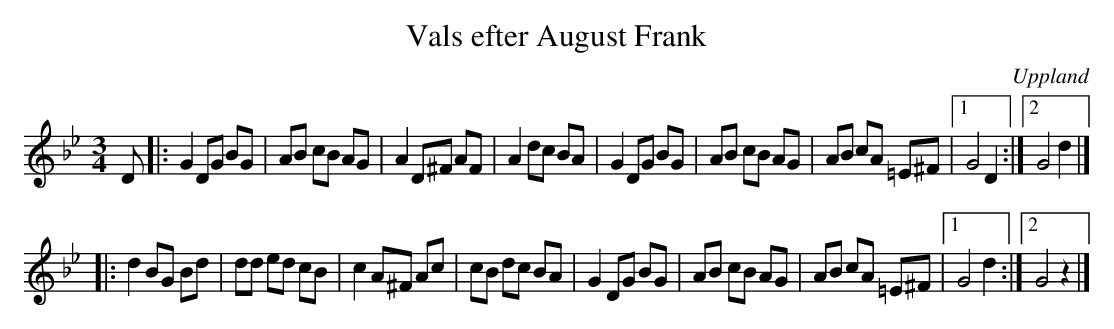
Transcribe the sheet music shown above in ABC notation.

X:1
T:Vals efter August Frank
O:Uppland
M:3/4
L:1/8
Q:1/4=153
K:Gm
D |: G2 DG BG | AB cB AG | A2 D^F AF| A2 dc BA| G2 DG BG | AB cB AG | AB cA =E^F |1 G4 D2 :|2 G4 d2 |]
|:  d2 BG Bd | dd ed cB |c2 A^F Ac | cB dc BA  | G2 DG BG | AB cB AG | AB cA =E^F |1 G4 d2 :|2 G4 z2 |]
